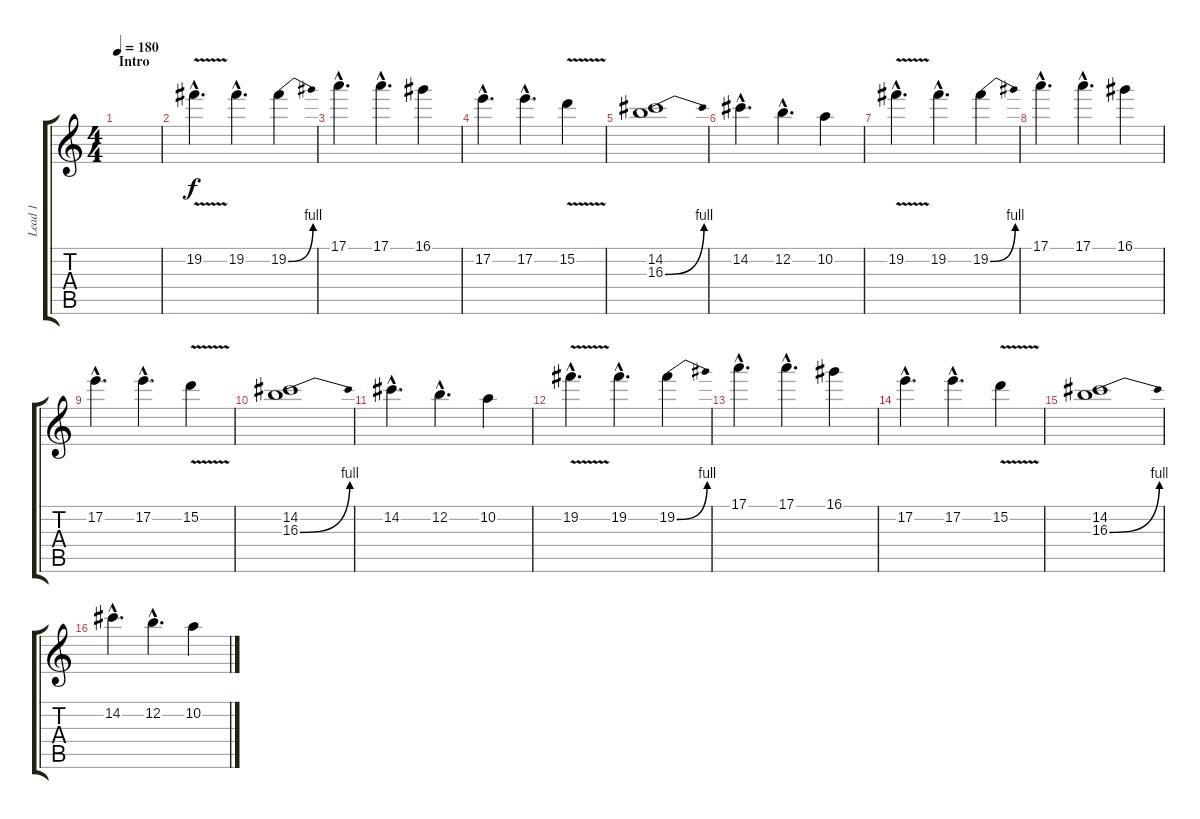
\track ("Lead 1" "Lead 1") {instrument distortionguitar}
\staff {score tabs}
\tuning (E4 B3 G3 D3 A2 E2) {hide}
\ts (4 4)
\section ("" "Intro")
\tempo 180
\clef g2
\ks c
|
19.2{v hac}.4{d} 19.2{hac}.4{d} 19.2{be (bend 0 0 60 4)}.4 |
17.1{hac}.4{d} 17.1{hac}.4{d} 16.1.4 |
17.2{hac}.4{d} 17.2{hac}.4{d} 15.2{v}.4 |
(14.2 16.3{be (bend 0 0 60 4)}).1 |
14.2{hac}.4{d} 12.2{hac}.4{d} 10.2.4 |
19.2{v hac}.4{d} 19.2{hac}.4{d} 19.2{be (bend 0 0 60 4)}.4 |
17.1{hac}.4{d} 17.1{hac}.4{d} 16.1.4 |
17.2{hac}.4{d} 17.2{hac}.4{d} 15.2{v}.4 |
(14.2 16.3{be (bend 0 0 60 4)}).1 |
14.2{hac}.4{d} 12.2{hac}.4{d} 10.2.4 |
19.2{v hac}.4{d} 19.2{hac}.4{d} 19.2{be (bend 0 0 60 4)}.4 |
17.1{hac}.4{d} 17.1{hac}.4{d} 16.1.4 |
17.2{hac}.4{d} 17.2{hac}.4{d} 15.2{v}.4 |
(14.2 16.3{be (bend 0 0 60 4)}).1 |
14.2{hac}.4{d} 12.2{hac}.4{d} 10.2.4
